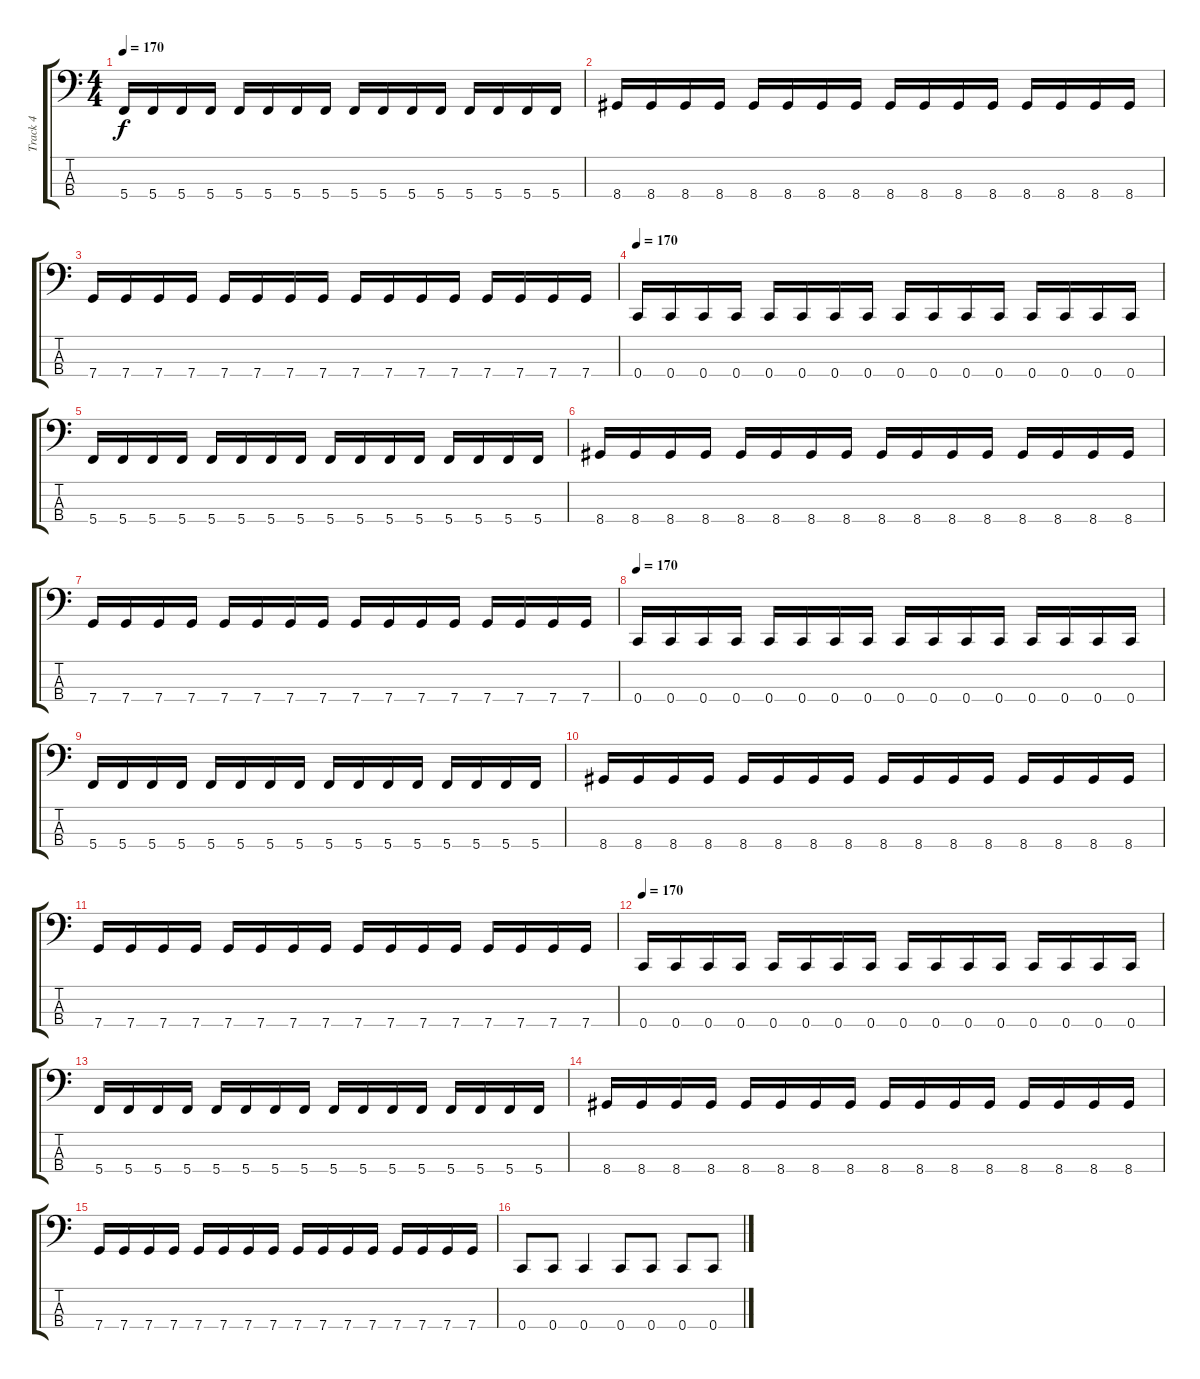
\track ("Track 4" "Track 4") {instrument electricbasspick}
\staff {score tabs}
\tuning (F2 C2 G1 C1) {hide}
\ts (4 4)
\tempo 170
\clef f4
\ks c
5.4.16{dy f} 5.4.16 5.4.16 5.4.16 5.4.16 5.4.16 5.4.16 5.4.16 5.4.16 5.4.16 5.4.16 5.4.16 5.4.16 5.4.16 5.4.16 5.4.16 |
8.4.16 8.4.16 8.4.16 8.4.16 8.4.16 8.4.16 8.4.16 8.4.16 8.4.16 8.4.16 8.4.16 8.4.16 8.4.16 8.4.16 8.4.16 8.4.16 |
7.4.16 7.4.16 7.4.16 7.4.16 7.4.16 7.4.16 7.4.16 7.4.16 7.4.16 7.4.16 7.4.16 7.4.16 7.4.16 7.4.16 7.4.16 7.4.16 |
\tempo 170
0.4.16 0.4.16 0.4.16 0.4.16 0.4.16 0.4.16 0.4.16 0.4.16 0.4.16 0.4.16 0.4.16 0.4.16 0.4.16 0.4.16 0.4.16 0.4.16 |
5.4.16 5.4.16 5.4.16 5.4.16 5.4.16 5.4.16 5.4.16 5.4.16 5.4.16 5.4.16 5.4.16 5.4.16 5.4.16 5.4.16 5.4.16 5.4.16 |
8.4.16 8.4.16 8.4.16 8.4.16 8.4.16 8.4.16 8.4.16 8.4.16 8.4.16 8.4.16 8.4.16 8.4.16 8.4.16 8.4.16 8.4.16 8.4.16 |
7.4.16 7.4.16 7.4.16 7.4.16 7.4.16 7.4.16 7.4.16 7.4.16 7.4.16 7.4.16 7.4.16 7.4.16 7.4.16 7.4.16 7.4.16 7.4.16 |
\tempo 170
0.4.16 0.4.16 0.4.16 0.4.16 0.4.16 0.4.16 0.4.16 0.4.16 0.4.16 0.4.16 0.4.16 0.4.16 0.4.16 0.4.16 0.4.16 0.4.16 |
5.4.16 5.4.16 5.4.16 5.4.16 5.4.16 5.4.16 5.4.16 5.4.16 5.4.16 5.4.16 5.4.16 5.4.16 5.4.16 5.4.16 5.4.16 5.4.16 |
8.4.16 8.4.16 8.4.16 8.4.16 8.4.16 8.4.16 8.4.16 8.4.16 8.4.16 8.4.16 8.4.16 8.4.16 8.4.16 8.4.16 8.4.16 8.4.16 |
7.4.16 7.4.16 7.4.16 7.4.16 7.4.16 7.4.16 7.4.16 7.4.16 7.4.16 7.4.16 7.4.16 7.4.16 7.4.16 7.4.16 7.4.16 7.4.16 |
\tempo 170
0.4.16 0.4.16 0.4.16 0.4.16 0.4.16 0.4.16 0.4.16 0.4.16 0.4.16 0.4.16 0.4.16 0.4.16 0.4.16 0.4.16 0.4.16 0.4.16 |
5.4.16 5.4.16 5.4.16 5.4.16 5.4.16 5.4.16 5.4.16 5.4.16 5.4.16 5.4.16 5.4.16 5.4.16 5.4.16 5.4.16 5.4.16 5.4.16 |
8.4.16 8.4.16 8.4.16 8.4.16 8.4.16 8.4.16 8.4.16 8.4.16 8.4.16 8.4.16 8.4.16 8.4.16 8.4.16 8.4.16 8.4.16 8.4.16 |
7.4.16 7.4.16 7.4.16 7.4.16 7.4.16 7.4.16 7.4.16 7.4.16 7.4.16 7.4.16 7.4.16 7.4.16 7.4.16 7.4.16 7.4.16 7.4.16 |
0.4.8 0.4.8 0.4.4 0.4.8 0.4.8 0.4.8 0.4.8
